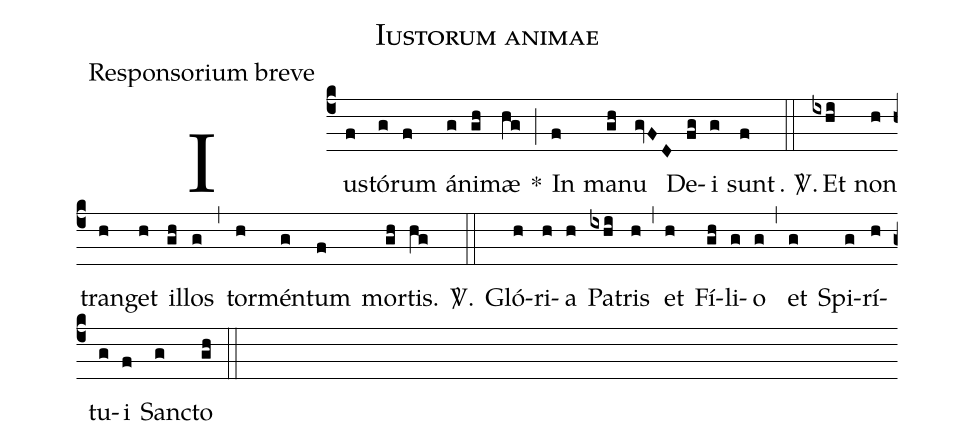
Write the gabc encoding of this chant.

name:Iustorum animae;
office-part:Responsorium breve;
%%
(c4)Ius(f)tó(g)rum(f) á(g)ni(gh)mæ(hg) *(;) In(f) ma(gh)nu(gvFD) De(fg)i(g) sunt(f). <sp>V/</sp>.(::) Et(ixhi) non(h) tran(h)get(h) il(gh)los(g) (,) tor(h)mén(g)tum(f) mor(gh)tis.(hg) <sp>V/</sp>.(::) Gló(h)ri(h)a(h) Pa(ixhi)tris(h) (,) et(h) Fí(gh)li(g)o(g) (,) et(g) Spi(g)rí(h)tu(g)i(f) San(g)cto(gh) (::)
